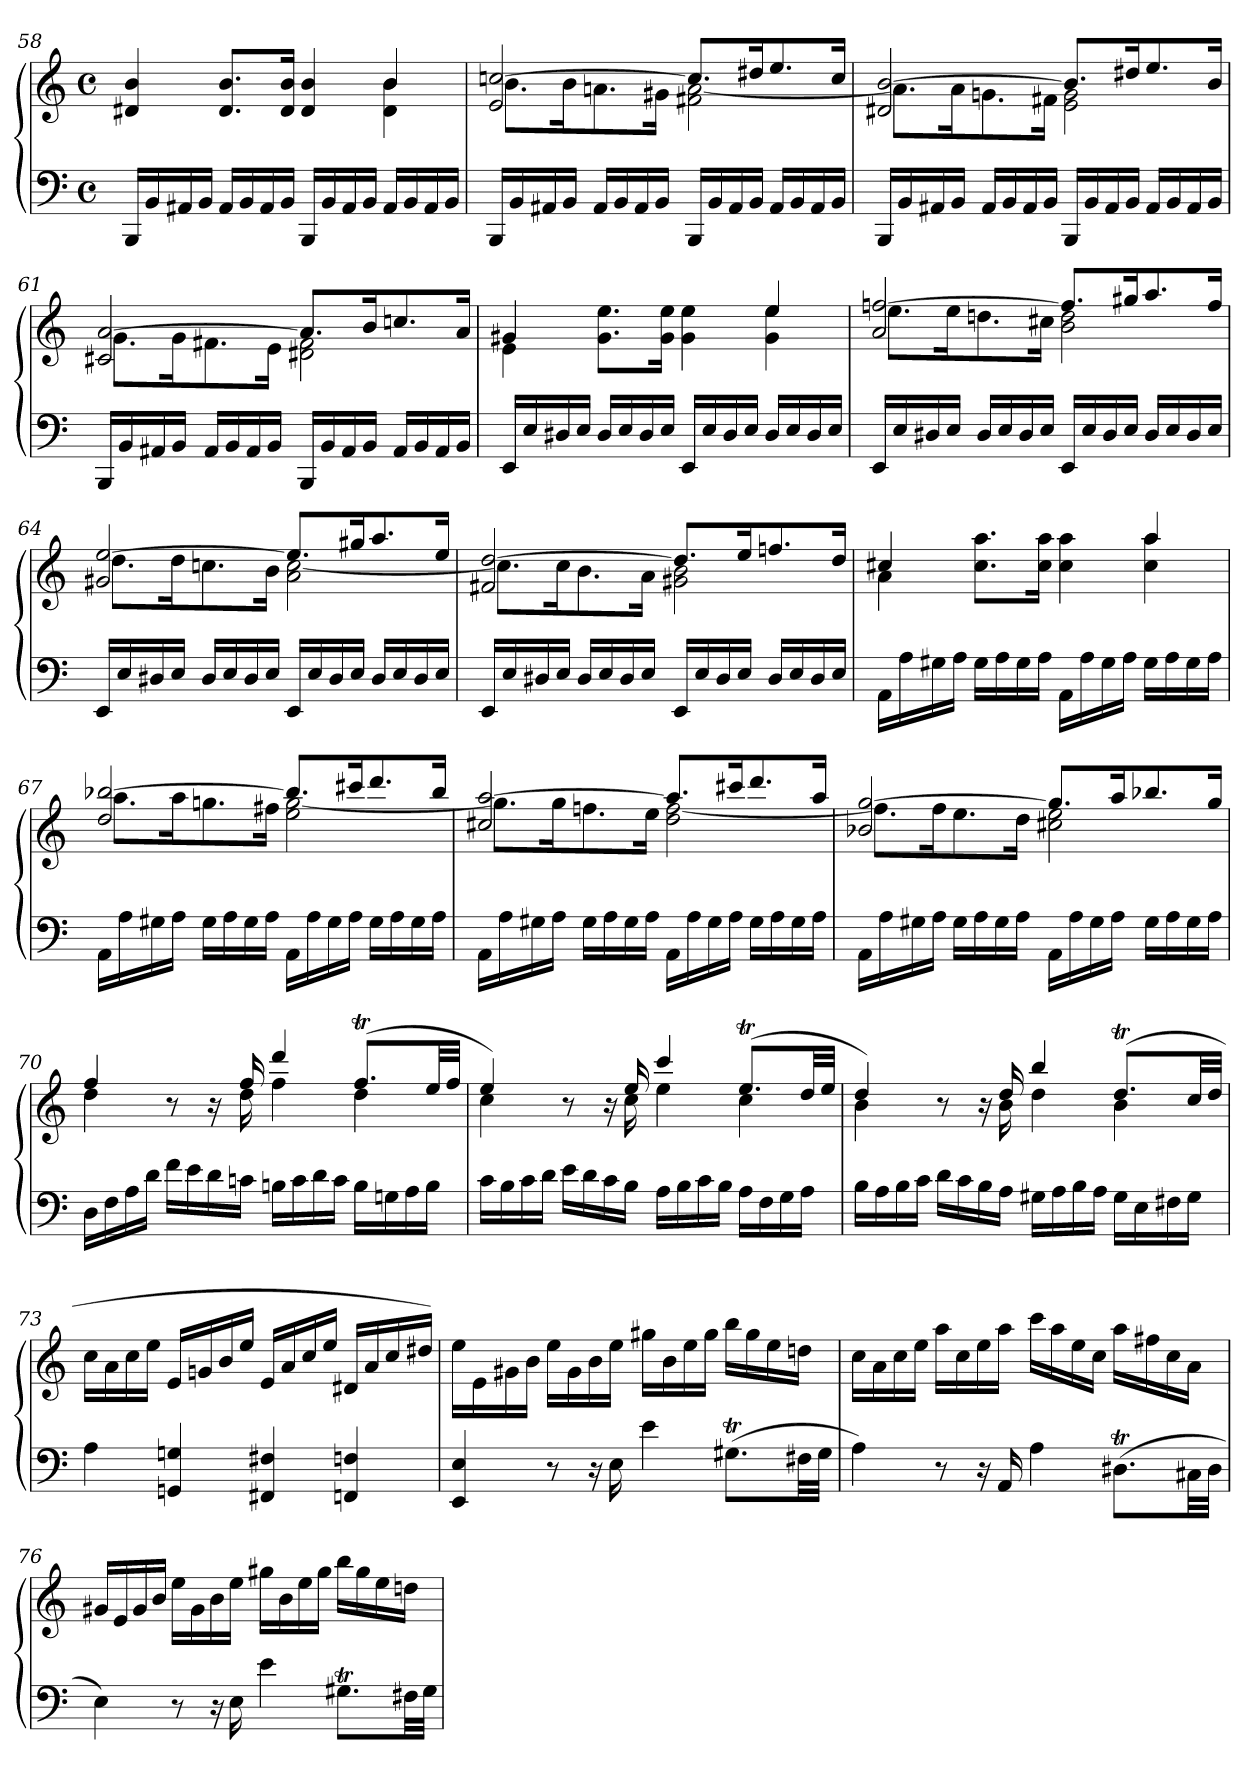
**kern	**kern
*part1	*part1
*staff2	*staff1
*clefF4	*clefG2
*k[]	*k[]
*a:	*a:
*M4/4	*M4/4
*met(c)	*met(c)
=58	=58
*	*^
16BBB/LL	4d#X/ 4b/	2.ryy
16BB/	.	.
16AA#X/	.	.
16BB/JJ	.	.
16AA#/LL	8.d#/ 8.b/L	.
16BB/	.	.
16AA#/	.	.
16BB/JJ	16d#/ 16b/Jk	.
16BBB/LL	4d#/ 4b/	.
16BB/	.	.
16AA#/	.	.
16BB/JJ	.	.
16AA#/LL	4b/	4d#\ 4b\
16BB/	.	.
16AA#/	.	.
16BB/JJ	.	.
=59	=59	=59
16BBB/LL	2e/ [2ccn/	8.b\L
16BB/	.	.
16AA#X/	.	.
16BB/JJ	.	16b\K
16AA#/LL	.	8.an\
16BB/	.	.
16AA#/	.	.
16BB/JJ	.	16g#X\Jk
16BBB/LL	8.cc/L]	2f#X\ [2a\
16BB/	.	.
16AA#/	.	.
16BB/JJ	16dd#X/K	.
16AA#/LL	8.ee/	.
16BB/	.	.
16AA#/	.	.
16BB/JJ	16cc/Jk	.
=60	=60	=60
16BBB/LL	2d#X/ [2b/	8.a\L]
16BB/	.	.
16AA#X/	.	.
16BB/JJ	.	16a\K
16AA#/LL	.	8.gn\
16BB/	.	.
16AA#/	.	.
16BB/JJ	.	16f#X\Jk
16BBB/LL	8.b/L]	2e\ 2g\
16BB/	.	.
16AA#/	.	.
16BB/JJ	16dd#X/K	.
16AA#/LL	8.ee/	.
16BB/	.	.
16AA#/	.	.
16BB/JJ	16b/Jk	.
=61	=61	=61
16BBB/LL	2c#X/ [2a/	8.g\L
16BB/	.	.
16AA#X/	.	.
16BB/JJ	.	16g\K
16AA#/LL	.	8.f#X\
16BB/	.	.
16AA#/	.	.
16BB/JJ	.	16e\Jk
16BBB/LL	8.a/L]	2d#X\ 2f#\
16BB/	.	.
16AA#/	.	.
16BB/JJ	16b/K	.
16AA#/LL	8.ccn/	.
16BB/	.	.
16AA#/	.	.
16BB/JJ	16a/Jk	.
=62	=62	=62
16EE/LL	4g#X/	4e\
16E/	.	.
16D#X/	.	.
16E/JJ	.	.
16D#/LL	2ryy	8.g#\ 8.ee\L
16E/	.	.
16D#/	.	.
16E/JJ	.	16g#\ 16ee\Jk
16EE/LL	.	4g#\ 4ee\
16E/	.	.
16D#/	.	.
16E/JJ	.	.
16D#/LL	4ee/	4g#\ 4ee\
16E/	.	.
16D#/	.	.
16E/JJ	.	.
=63	=63	=63
16EE/LL	2a/ [2ffn/	8.ee\L
16E/	.	.
16D#X/	.	.
16E/JJ	.	16ee\K
16D#/LL	.	8.ddn\
16E/	.	.
16D#/	.	.
16E/JJ	.	16cc#X\Jk
16EE/LL	8.ff/L]	2b\ 2dd\
16E/	.	.
16D#/	.	.
16E/JJ	16gg#X/K	.
16D#/LL	8.aa/	.
16E/	.	.
16D#/	.	.
16E/JJ	16ff/Jk	.
=64	=64	=64
16EE/LL	2g#X/ [2ee/	8.dd\L
16E/	.	.
16D#X/	.	.
16E/JJ	.	16dd\K
16D#/LL	.	8.ccn\
16E/	.	.
16D#/	.	.
16E/JJ	.	16b\Jk
16EE/LL	8.ee/L]	2a\ [2cc\
16E/	.	.
16D#/	.	.
16E/JJ	16gg#X/K	.
16D#/LL	8.aa/	.
16E/	.	.
16D#/	.	.
16E/JJ	16ee/Jk	.
=65	=65	=65
16EE/LL	2f#X/ [2dd/	8.cc\L]
16E/	.	.
16D#X/	.	.
16E/JJ	.	16cc\K
16D#/LL	.	8.b\
16E/	.	.
16D#/	.	.
16E/JJ	.	16a\Jk
16EE/LL	8.dd/L]	2g#X\ 2b\
16E/	.	.
16D#/	.	.
16E/JJ	16ee/K	.
16D#/LL	8.ffn/	.
16E/	.	.
16D#/	.	.
16E/JJ	16dd/Jk	.
=66	=66	=66
16AA\LL	4cc#X/	4a\
16A\	.	.
16G#X\	.	.
16A\JJ	.	.
16G#\LL	2ryy	8.cc#\ 8.aa\L
16A\	.	.
16G#\	.	.
16A\JJ	.	16cc#\ 16aa\Jk
16AA\LL	.	4cc#\ 4aa\
16A\	.	.
16G#\	.	.
16A\JJ	.	.
16G#\LL	4aa/	4cc#\ 4aa\
16A\	.	.
16G#\	.	.
16A\JJ	.	.
=67	=67	=67
16AA\LL	2dd/ [2bb-X/	8.aa\L
16A\	.	.
16G#X\	.	.
16A\JJ	.	16aa\K
16G#\LL	.	8.ggn\
16A\	.	.
16G#\	.	.
16A\JJ	.	16ff#X\Jk
16AA\LL	8.bb-/L]	2ee\ [2gg\
16A\	.	.
16G#\	.	.
16A\JJ	16ccc#X/K	.
16G#\LL	8.ddd/	.
16A\	.	.
16G#\	.	.
16A\JJ	16bb-/Jk	.
=68	=68	=68
16AA\LL	2cc#X/ [2aa/	8.gg\L]
16A\	.	.
16G#X\	.	.
16A\JJ	.	16gg\K
16G#\LL	.	8.ffn\
16A\	.	.
16G#\	.	.
16A\JJ	.	16ee\Jk
16AA\LL	8.aa/L]	2dd\ [2ff\
16A\	.	.
16G#\	.	.
16A\JJ	16ccc#X/K	.
16G#\LL	8.ddd/	.
16A\	.	.
16G#\	.	.
16A\JJ	16aa/Jk	.
=69	=69	=69
16AA\LL	2b-X/ [2gg/	8.ff\L]
16A\	.	.
16G#X\	.	.
16A\JJ	.	16ff\K
16G#\LL	.	8.ee\
16A\	.	.
16G#\	.	.
16A\JJ	.	16dd\Jk
16AA\LL	8.gg/L]	2cc#X\ 2ee\
16A\	.	.
16G#\	.	.
16A\JJ	16aa/K	.
16G#\LL	8.bb-X/	.
16A\	.	.
16G#\	.	.
16A\JJ	16gg/Jk	.
=70	=70	=70
16D\LL	4ff/	4dd\
16F\	.	.
16A\	.	.
16d\JJ	.	.
16f\LL	8ryy	8r
16e\	.	.
16d\	16ryy	16r
16cn\JJ	16ff/	16dd\
16Bn\LL	4ddd/	4ff\
16c\	.	.
16d\	.	.
16c\JJ	.	.
16B\LL	(8.ffT/L	4dd\
16Gn\	.	.
16A\	.	.
16B\JJ	32ee/LL	.
.	32ff/JJJ	.
=71	=71	=71
16c\LL	4ee/)	4cc\
16B\	.	.
16c\	.	.
16d\JJ	.	.
16e\LL	8ryy	8r
16d\	.	.
16c\	16ryy	16r
16B\JJ	16ee/	16cc\
16A\LL	4ccc/	4ee\
16B\	.	.
16c\	.	.
16B\JJ	.	.
16A\LL	(8.eet/L	4cc\
16F\	.	.
16G\	.	.
16A\JJ	32dd/LL	.
.	32ee/JJJ	.
=72	=72	=72
16B\LL	4dd/)	4b\
16A\	.	.
16B\	.	.
16c\JJ	.	.
16d\LL	8ryy	8r
16c\	.	.
16B\	16ryy	16r
16A\JJ	16dd/	16b\
16G#X\LL	4bb/	4dd\
16A\	.	.
16B\	.	.
16A\JJ	.	.
16G#\LL	(8.ddT/L	4b\
16E\	.	.
16F#X\	.	.
16G#\JJ	32cc/LL	.
.	32dd/JJJ	.
*	*v	*v
=73	=73
4A\	16cc\LL
.	16a\
.	16cc\
.	16ee\JJ
4GGn/ 4Gn/	16e/LL
.	16gn/
.	16b/
.	16ee/JJ
4FF#X/ 4F#X/	16e/LL
.	16a/
.	16cc/
.	16ee/JJ
4FFn/ 4Fn/	16d#X/LL
.	16a/
.	16cc/
.	16dd#X/JJ)
=74	=74
4EE/ 4E/	16ee\LL
.	16e\
.	16g#X\
.	16b\JJ
8r	16ee\LL
.	16g#\
16r	16b\
16E\	16ee\JJ
4e\	16gg#X\LL
.	16b\
.	16ee\
.	16gg#\JJ
(8.G#Xt\L	16bb\LL
.	16gg#\
.	16ee\
32F#X\LL	16ddn\JJ
32G#\JJJ	.
=75	=75
4A\)	16cc\LL
.	16a\
.	16cc\
.	16ee\JJ
8r	16aa\LL
.	16cc\
16r	16ee\
16AA/	16aa\JJ
4A\	16ccc\LL
.	16aa\
.	16ee\
.	16cc\JJ
(8.D#Xt\L	16aa\LL
.	16ff#X\
.	16cc\
32C#X\LL	16a\JJ
32D#\JJJ	.
=76	=76
4E\)	16g#X/LL
.	16e/
.	16g#/
.	16b/JJ
8r	16ee\LL
.	16g#\
16r	16b\
16E\	16ee\JJ
4e\	16gg#X\LL
.	16b\
.	16ee\
.	16gg#\JJ
8.G#Xt\L	16bb\LL
.	16gg#\
.	16ee\
32F#X\LL	16ddn\JJ
32G#\JJJ	.
=	=
*-	*-
